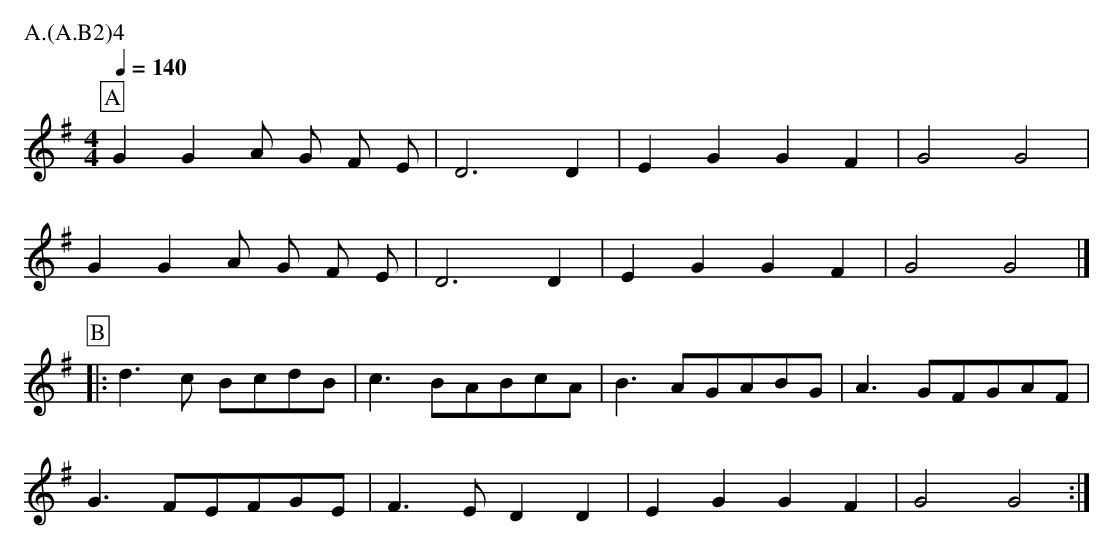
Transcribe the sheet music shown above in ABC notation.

X:1
T:Highland Mary Bampton Xmas
L:1/4
M:4/4
P:A.(A.B2)4
K:Gmaj
Q:140
P:A
G G A/2 G/2 F/2 E/2 | D3 D | E G G F | G2 G2 |
G G A/2 G/2 F/2 E/2 | D3 D | E G G F | G2 G2|]
P:B
[|: d3/2 c/2 B/2c/2d/2B/2 | c3/2 B/2A/2B/2c/2A/2 | B3/2 A/2G/2A/2B/2G/2 | A3/2 G/2F/2G/2A/2F/2 |
 G3/2 F/2E/2F/2G/2E/2 | F3/2 E/2 D D | E G G F | G2 G2 :|]
